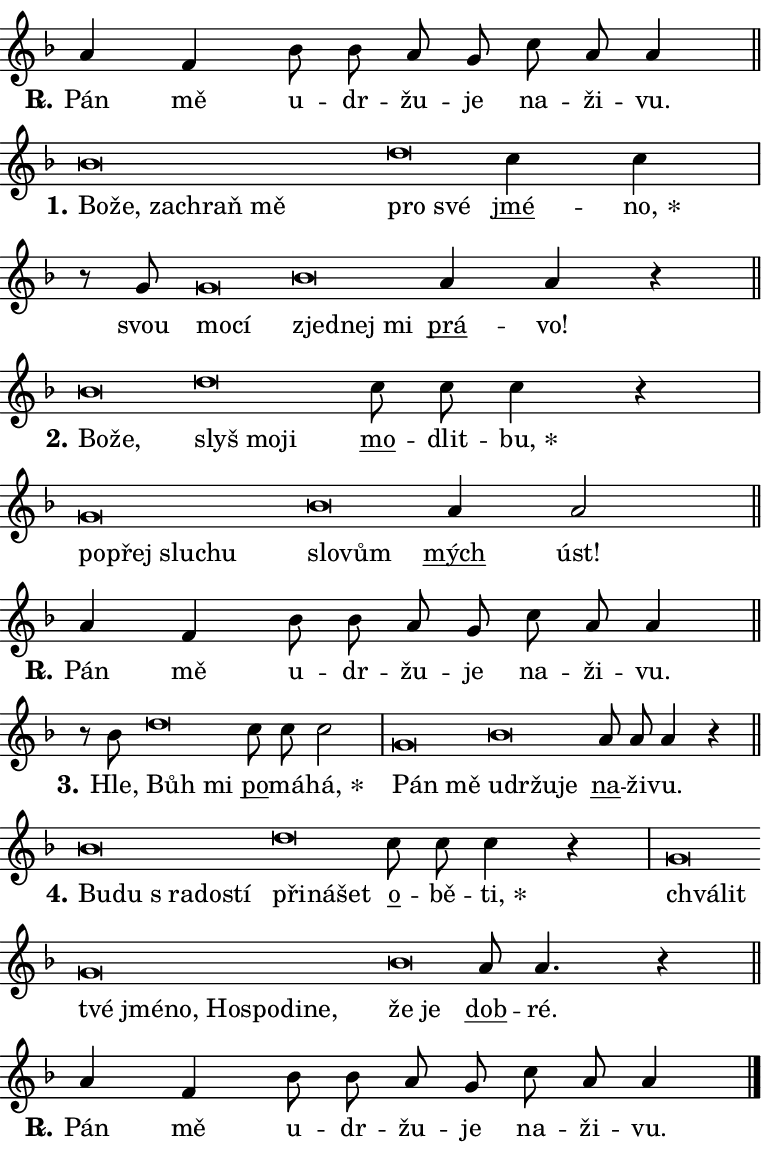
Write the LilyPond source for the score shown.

\version "2.24.0"
\header { tagline = "" }
\paper {
  indent = 0\cm
  top-margin = 0\cm
  right-margin = 0.13\cm % to fit lyric hyphens
  bottom-margin = 0\cm
  left-margin = 0\cm
  paper-width = 13\cm
  page-breaking = #ly:one-page-breaking
  system-system-spacing.basic-distance = #11
  score-system-spacing.basic-distance = #11
  ragged-last = ##f
}


%% Author: Thomas Morley
%% https://lists.gnu.org/archive/html/lilypond-user/2020-05/msg00002.html
#(define (line-position grob)
"Returns position of @var[grob} in current system:
   @code{'start}, if at first time-step
   @code{'end}, if at last time-step
   @code{'middle} otherwise
"
  (let* ((col (ly:item-get-column grob))
         (ln (ly:grob-object col 'left-neighbor))
         (rn (ly:grob-object col 'right-neighbor))
         (col-to-check-left (if (ly:grob? ln) ln col))
         (col-to-check-right (if (ly:grob? rn) rn col))
         (break-dir-left
           (and
             (ly:grob-property col-to-check-left 'non-musical #f)
             (ly:item-break-dir col-to-check-left)))
         (break-dir-right
           (and
             (ly:grob-property col-to-check-right 'non-musical #f)
             (ly:item-break-dir col-to-check-right))))
        (cond ((eqv? 1 break-dir-left) 'start)
              ((eqv? -1 break-dir-right) 'end)
              (else 'middle))))

#(define (tranparent-at-line-position vctor)
  (lambda (grob)
  "Relying on @code{line-position} select the relevant enry from @var{vctor}.
Used to determine transparency,"
    (case (line-position grob)
      ((end) (not (vector-ref vctor 0)))
      ((middle) (not (vector-ref vctor 1)))
      ((start) (not (vector-ref vctor 2))))))

noteHeadBreakVisibility =
#(define-music-function (break-visibility)(vector?)
"Makes @code{NoteHead}s transparent relying on @var{break-visibility}"
#{
  \override NoteHead.transparent =
    #(tranparent-at-line-position break-visibility)
#})

#(define delete-ledgers-for-transparent-note-heads
  (lambda (grob)
    "Reads whether a @code{NoteHead} is transparent.
If so this @code{NoteHead} is removed from @code{'note-heads} from
@var{grob}, which is supposed to be @code{LedgerLineSpanner}.
As a result ledgers are not printed for this @code{NoteHead}"
    (let* ((nhds-array (ly:grob-object grob 'note-heads))
           (nhds-list
             (if (ly:grob-array? nhds-array)
                 (ly:grob-array->list nhds-array)
                 '()))
           ;; Relies on the transparent-property being done before
           ;; Staff.LedgerLineSpanner.after-line-breaking is executed.
           ;; This is fragile ...
           (to-keep
             (remove
               (lambda (nhd)
                 (ly:grob-property nhd 'transparent #f))
               nhds-list)))
      ;; TODO find a better method to iterate over grob-arrays, similiar
      ;; to filter/remove etc for lists
      ;; For now rebuilt from scratch
      (set! (ly:grob-object grob 'note-heads)  '())
      (for-each
        (lambda (nhd)
          (ly:pointer-group-interface::add-grob grob 'note-heads nhd))
        to-keep))))

squashNotes = {
  \override NoteHead.X-extent = #'(-0.2 . 0.2)
  \override NoteHead.Y-extent = #'(-0.75 . 0)
  \override NoteHead.stencil =
    #(lambda (grob)
       (let ((pos (ly:grob-property grob 'staff-position)))
         (begin
           (if (< pos -7) (display "ERROR: Lower brevis then expected\n") (display ""))
           (if (<= pos -6) ly:text-interface::print ly:note-head::print))))
}
unSquashNotes = {
  \revert NoteHead.X-extent
  \revert NoteHead.Y-extent
  \revert NoteHead.stencil
}

hideNotes = \noteHeadBreakVisibility #begin-of-line-visible
unHideNotes = \noteHeadBreakVisibility #all-visible

% work-around for resetting accidentals
% https://lilypond.org/doc/v2.23/Documentation/notation/displaying-rhythms#unmetered-music
cadenzaMeasure = {
  \cadenzaOff
  \partial 1024 s1024
  \cadenzaOn
}

#(define-markup-command (accent layout props text) (markup?)
  "Underline accented syllable"
  (interpret-markup layout props
    #{\markup \override #'(offset . 4.3) \underline { #text }#}))

responsum = \markup \concat {
  "R" \hspace #-1.05 \path #0.1 #'((moveto 0 0.07) (lineto 0.9 0.8)) \hspace #0.05 "."
}

spaceSize = #0.6828661417322834 % exact space size for TeX Gyre Schola

\layout {
  \context {
    \Staff
    \remove "Time_signature_engraver"
    \override LedgerLineSpanner.after-line-breaking = #delete-ledgers-for-transparent-note-heads
  }
  \context {
    \Lyrics {
      \override LyricSpace.minimum-distance = \spaceSize
      \override LyricText.font-name = #"TeX Gyre Schola"
      \override LyricText.font-size = 1
      \override StanzaNumber.font-name = #"TeX Gyre Schola Bold"
      \override StanzaNumber.font-size = 1
    }
  }
  \context {
    \Score 
    \override NoteHead.text =
      #(lambda (grob) 
        (let ((pos (ly:grob-property grob 'staff-position)))
          #{\markup {
            \combine
              \halign #-0.55 \raise #(if (= pos -6) 0 0.5) \override #'(thickness . 2) \draw-line #'(3.2 . 0)
              \musicglyph "noteheads.sM1"
          }#}))
  }
}

% magnetic-lyrics.ily
%
%   written by
%     Jean Abou Samra <jean@abou-samra.fr>
%     Werner Lemberg <wl@gnu.org>
%
%   adapted by
%     Jiri Hon <jiri.hon@gmail.com>
%
% Version 2022-Apr-15

% https://www.mail-archive.com/lilypond-user@gnu.org/msg149350.html

#(define (Left_hyphen_pointer_engraver context)
   "Collect syllable-hyphen-syllable occurrences in lyrics and store
them in properties.  This engraver only looks to the left.  For
example, if the lyrics input is @code{foo -- bar}, it does the
following.

@itemize @bullet
@item
Set the @code{text} property of the @code{LyricHyphen} grob between
@q{foo} and @q{bar} to @code{foo}.

@item
Set the @code{left-hyphen} property of the @code{LyricText} grob with
text @q{foo} to the @code{LyricHyphen} grob between @q{foo} and
@q{bar}.
@end itemize

Use this auxiliary engraver in combination with the
@code{lyric-@/text::@/apply-@/magnetic-@/offset!} hook."
   (let ((hyphen #f)
         (text #f))
     (make-engraver
      (acknowledgers
       ((lyric-syllable-interface engraver grob source-engraver)
        (set! text grob)))
      (end-acknowledgers
       ((lyric-hyphen-interface engraver grob source-engraver)
        ;(when (not (grob::has-interface grob 'lyric-space-interface))
          (set! hyphen grob)));)
      ((stop-translation-timestep engraver)
       (when (and text hyphen)
         (ly:grob-set-object! text 'left-hyphen hyphen))
       (set! text #f)
       (set! hyphen #f)))))

#(define (lyric-text::apply-magnetic-offset! grob)
   "If the space between two syllables is less than the value in
property @code{LyricText@/.details@/.squash-threshold}, move the right
syllable to the left so that it gets concatenated with the left
syllable.

Use this function as a hook for
@code{LyricText@/.after-@/line-@/breaking} if the
@code{Left_@/hyphen_@/pointer_@/engraver} is active."
   (let ((hyphen (ly:grob-object grob 'left-hyphen #f)))
     (when hyphen
       (let ((left-text (ly:spanner-bound hyphen LEFT)))
         (when (grob::has-interface left-text 'lyric-syllable-interface)
           (let* ((common (ly:grob-common-refpoint grob left-text X))
                  (this-x-ext (ly:grob-extent grob common X))
                  (left-x-ext
                   (begin
                     ;; Trigger magnetism for left-text.
                     (ly:grob-property left-text 'after-line-breaking)
                     (ly:grob-extent left-text common X)))
                  ;; `delta` is the gap width between two syllables.
                  (delta (- (interval-start this-x-ext)
                            (interval-end left-x-ext)))
                  (details (ly:grob-property grob 'details))
                  (threshold (assoc-get 'squash-threshold details 0.2)))
             (when (< delta threshold)
               (let* (;; We have to manipulate the input text so that
                      ;; ligatures crossing syllable boundaries are not
                      ;; disabled.  For languages based on the Latin
                      ;; script this is essentially a beautification.
                      ;; However, for non-Western scripts it can be a
                      ;; necessity.
                      (lt (ly:grob-property left-text 'text))
                      (rt (ly:grob-property grob 'text))
                      (is-space (grob::has-interface hyphen 'lyric-space-interface))
                      (space (if is-space " " ""))
                      (extra-delta (if is-space spaceSize 0))
                      ;; Append new syllable.
                      (ltrt-space (if (and (string? lt) (string? rt))
                                (string-append lt space rt)
                                (make-concat-markup (list lt space rt))))
                      ;; Right-align `ltrt` to the right side.
                      (ltrt-space-markup (grob-interpret-markup
                               grob
                               (make-translate-markup
                                (cons (interval-length this-x-ext) 0)
                                (make-right-align-markup ltrt-space)))))
                 (begin
                   ;; Don't print `left-text`.
                   (ly:grob-set-property! left-text 'stencil #f)
                   ;; Set text and stencil (which holds all collected
                   ;; syllables so far) and shift it to the left.
                   (ly:grob-set-property! grob 'text ltrt-space)
                   (ly:grob-set-property! grob 'stencil ltrt-space-markup)
                   (ly:grob-translate-axis! grob (- (- delta extra-delta)) X))))))))))


#(define (lyric-hyphen::displace-bounds-first grob)
   ;; Make very sure this callback isn't triggered too early.
   (let ((left (ly:spanner-bound grob LEFT))
         (right (ly:spanner-bound grob RIGHT)))
     (ly:grob-property left 'after-line-breaking)
     (ly:grob-property right 'after-line-breaking)
     (ly:lyric-hyphen::print grob)))

squashThreshold = #0.4

\layout {
  \context {
    \Lyrics
    \consists #Left_hyphen_pointer_engraver
    \override LyricText.after-line-breaking =
      #lyric-text::apply-magnetic-offset!
    \override LyricHyphen.stencil = #lyric-hyphen::displace-bounds-first
    \override LyricText.details.squash-threshold = \squashThreshold
    \override LyricHyphen.minimum-distance = 0
    \override LyricHyphen.minimum-length = \squashThreshold
  }
}

squashText = \override LyricText.details.squash-threshold = 9999
unSquashText = \override LyricText.details.squash-threshold = \squashThreshold

leftText = \override LyricText.self-alignment-X = #LEFT
unLeftText = \revert LyricText.self-alignment-X

starOffset = #(lambda (grob) 
                (let ((x_offset (ly:self-alignment-interface::aligned-on-x-parent grob)))
                  (if (= x_offset 0) 0 (+ x_offset 1.2))))

star = #(define-music-function (syllable)(string?)
"Append star separator at the end of a syllable"
#{
  \once \override LyricText.X-offset = #starOffset
  \lyricmode { \markup {
    #syllable
    \override #'((font-name . "TeX Gyre Schola Bold")) \hspace #0.2 \lower #0.65 \larger "*"
  } }
#})

starAccent = #(define-music-function (syllable)(string?)
"Append star separator at the end of a syllable and make accent"
#{
  \once \override LyricText.X-offset = #starOffset
  \lyricmode { \markup {
    \accent #syllable
    \override #'((font-name . "TeX Gyre Schola Bold")) \hspace #0.2 \lower #0.65 \larger "*"
  } }
#})

breath = #(define-music-function (syllable)(string?)
"Append breathing indicator at the end of a syllable"
#{
  \lyricmode { \markup { #syllable "+" } }
#})

optionalBreath = #(define-music-function (syllable)(string?)
"Append optional breathing indicator at the end of a syllable"
#{
  \lyricmode { \markup { #syllable "(+)" } }
#})


\score {
    <<
        \new Voice = "melody" { \cadenzaOn \key f \major \relative { a'4 f bes8 bes a g c a a4 \cadenzaMeasure \bar "||" \break } }
        \new Lyrics \lyricsto "melody" { \lyricmode { \set stanza = \responsum
Pán mě u -- dr -- žu -- je na -- ži -- vu. } }
    >>
    \layout {}
}

\score {
    <<
        \new Voice = "melody" { \cadenzaOn \key f \major \relative { \squashNotes bes'\breve*1/16 \hideNotes \breve*1/16 \bar "" \breve*1/16 \bar "" \breve*1/16 \breve*1/16 \bar "" \unHideNotes \unSquashNotes \squashNotes d\breve*1/16 \hideNotes \breve*1/16 \bar "" \unHideNotes \unSquashNotes \bar "" c4 c \cadenzaMeasure \bar "|" r8 g8 \squashNotes g\breve*1/16 \hideNotes \breve*1/16 \bar "" \unHideNotes \unSquashNotes \squashNotes bes\breve*1/16 \hideNotes \breve*1/16 \breve*1/16 \bar "" \unHideNotes \unSquashNotes \bar "" a4 a r \cadenzaMeasure \bar "||" \break } }
        \new Lyrics \lyricsto "melody" { \lyricmode { \set stanza = "1."
\leftText Bo -- \squashText že, za -- chraň mě \unSquashText pro \squashText své \unLeftText \unSquashText \markup \accent jmé -- \star no, svou \leftText mo -- \squashText cí \unSquashText zjed -- \squashText nej mi \unLeftText \unSquashText \markup \accent prá -- vo! } }
    >>
    \layout {}
}

\score {
    <<
        \new Voice = "melody" { \cadenzaOn \key f \major \relative { \squashNotes bes'\breve*1/16 \hideNotes \breve*1/16 \bar "" \unHideNotes \unSquashNotes \squashNotes d\breve*1/16 \hideNotes \breve*1/16 \breve*1/16 \bar "" \unHideNotes \unSquashNotes \bar "" c8 c c4 r \cadenzaMeasure \bar "|" \squashNotes g\breve*1/16 \hideNotes \breve*1/16 \bar "" \breve*1/16 \breve*1/16 \bar "" \unHideNotes \unSquashNotes \squashNotes bes\breve*1/16 \hideNotes \breve*1/16 \bar "" \unHideNotes \unSquashNotes \bar "" a4 a2 \cadenzaMeasure \bar "||" \break } }
        \new Lyrics \lyricsto "melody" { \lyricmode { \set stanza = "2."
\leftText Bo -- \squashText že, \unSquashText slyš \squashText mo -- ji \unLeftText \unSquashText \markup \accent mo -- dlit -- \star bu, \leftText po -- \squashText přej slu -- chu \unSquashText slo -- \squashText vům \unLeftText \unSquashText \markup \accent mých úst! } }
    >>
    \layout {}
}

\score {
    <<
        \new Voice = "melody" { \cadenzaOn \key f \major \relative { a'4 f bes8 bes a g c a a4 \cadenzaMeasure \bar "||" \break } }
        \new Lyrics \lyricsto "melody" { \lyricmode { \set stanza = \responsum
Pán mě u -- dr -- žu -- je na -- ži -- vu. } }
    >>
    \layout {}
}

\score {
    <<
        \new Voice = "melody" { \cadenzaOn \key f \major \relative { r8 bes'8 \squashNotes d\breve*1/16 \hideNotes \breve*1/16 \bar "" \unHideNotes \unSquashNotes \bar "" c8 c c2 \cadenzaMeasure \bar "|" \squashNotes g\breve*1/16 \hideNotes \breve*1/16 \bar "" \unHideNotes \unSquashNotes \squashNotes bes\breve*1/16 \hideNotes \breve*1/16 \bar "" \breve*1/16 \breve*1/16 \bar "" \unHideNotes \unSquashNotes \bar "" a8 a a4 r \cadenzaMeasure \bar "||" \break } }
        \new Lyrics \lyricsto "melody" { \lyricmode { \set stanza = "3."
Hle, \leftText Bůh \squashText mi \unLeftText \unSquashText \markup \accent po -- má -- \star há, \leftText Pán \squashText mě \unSquashText u -- \squashText dr -- žu -- je \unLeftText \unSquashText \markup \accent na -- ži -- vu. } }
    >>
    \layout {}
}

\score {
    <<
        \new Voice = "melody" { \cadenzaOn \key f \major \relative { \squashNotes bes'\breve*1/16 \hideNotes \breve*1/16 \bar "" \breve*1/16 \bar "" \breve*1/16 \breve*1/16 \bar "" \unHideNotes \unSquashNotes \squashNotes d\breve*1/16 \hideNotes \breve*1/16 \breve*1/16 \bar "" \unHideNotes \unSquashNotes \bar "" c8 c c4 r \cadenzaMeasure \bar "|" \squashNotes g\breve*1/16 \hideNotes \breve*1/16 \bar "" \breve*1/16 \bar "" \breve*1/16 \bar "" \breve*1/16 \bar "" \breve*1/16 \bar "" \breve*1/16 \bar "" \breve*1/16 \breve*1/16 \bar "" \unHideNotes \unSquashNotes \squashNotes bes\breve*1/16 \hideNotes \breve*1/16 \bar "" \unHideNotes \unSquashNotes \bar "" a8 a4. r4 \cadenzaMeasure \bar "||" \break } }
        \new Lyrics \lyricsto "melody" { \lyricmode { \set stanza = "4."
\leftText Bu -- \squashText du "s ra" -- do -- stí \unSquashText při -- \squashText ná -- šet \unLeftText \unSquashText \markup \accent o -- bě -- \star ti, \leftText chvá -- \squashText lit tvé jmé -- no, Ho -- spo -- di -- ne, \unSquashText že \squashText je \unLeftText \unSquashText \markup \accent dob -- ré. } }
    >>
    \layout {}
}

\score {
    <<
        \new Voice = "melody" { \cadenzaOn \key f \major \relative { a'4 f bes8 bes a g c a a4 \cadenzaMeasure \bar "||" \break } \bar "|." }
        \new Lyrics \lyricsto "melody" { \lyricmode { \set stanza = \responsum
Pán mě u -- dr -- žu -- je na -- ži -- vu. } }
    >>
    \layout {}
}
